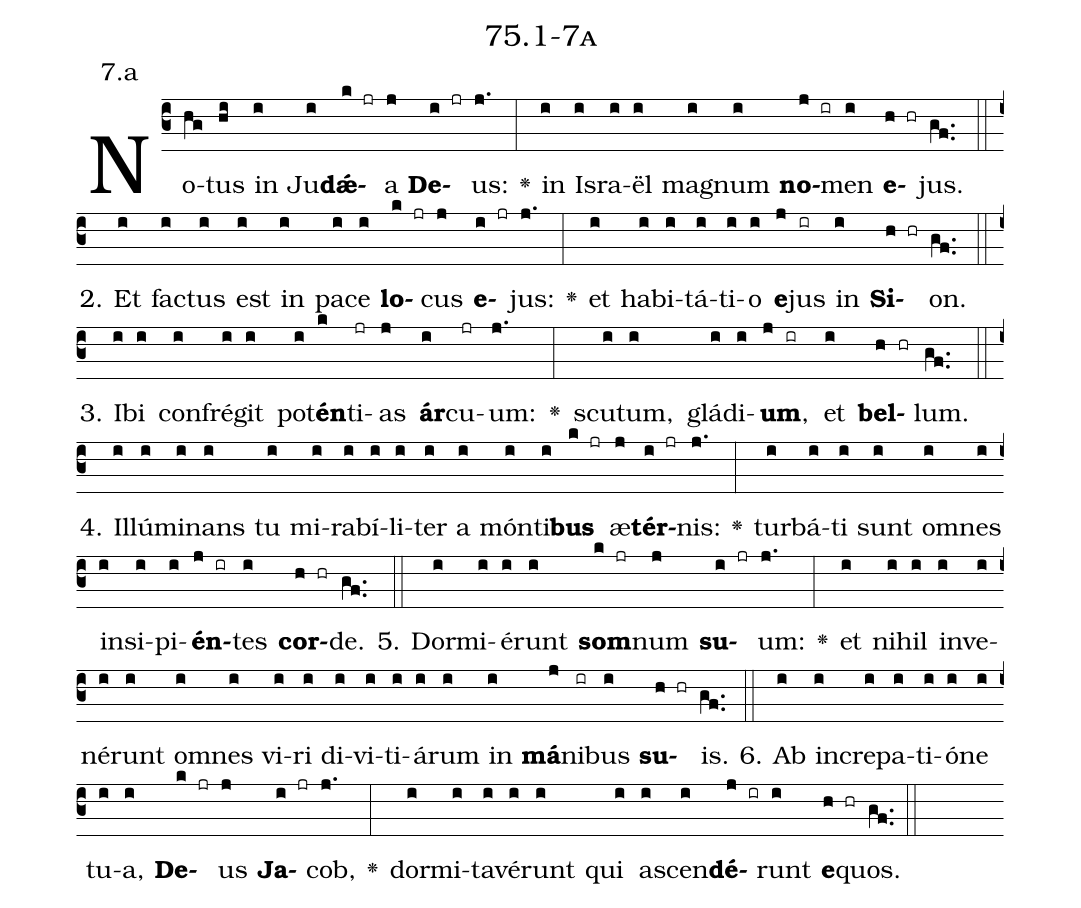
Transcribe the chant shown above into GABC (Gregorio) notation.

name: 75.1-7a;
annotation: 7.a;
%%
(c3)No(hg)tus(hi) in(i) Ju(i)<b>dǽ</b>(k jr)a(j) <b>De</b>(i jr)us:(j.) <v>\greheightstar</v>(:) in(i) Is(i)ra(i)ël(i) ma(i)gnum(i) <b>no</b>(j ir)men(i) <b>e</b>(h hr)jus.(gf..) (::)
2. Et(i) fac(i)tus(i) est(i) in(i) pa(i)ce(i) <b>lo</b>(k jr)cus(j) <b>e</b>(i jr)jus:(j.) <v>\greheightstar</v>(:) et(i) ha(i)bi(i)tá(i)ti(i)o(i) <b>e</b>(j)jus(ir) in(i) <b>Si</b>(h hr)on.(gf..) (::)
3. I(i)bi(i) con(i)fré(i)git(i) pot(i)<b>én</b>(k)ti(jr)as(j) <b>ár</b>(i)cu(jr)um:(j.) <v>\greheightstar</v>(:) scu(i)tum,(i) glá(i)di(i)<b>um</b>,(j ir) et(i) <b>bel</b>(h hr)lum.(gf..) (::)
4. Il(i)lú(i)mi(i)nans(i) tu(i) mi(i)ra(i)bí(i)li(i)ter(i) a(i) món(i)ti(i)<b>bus</b>(k jr) æ(j)<b>tér</b>(i jr)nis:(j.) <v>\greheightstar</v>(:) tur(i)bá(i)ti(i) sunt(i) om(i)nes(i) in(i)si(i)pi(i)<b>én</b>(j ir)tes(i) <b>cor</b>(h hr)de.(gf..) (::)
5. Dor(i)mi(i)é(i)runt(i) <b>som</b>(k jr)num(j) <b>su</b>(i jr)um:(j.) <v>\greheightstar</v>(:) et(i) ni(i)hil(i) in(i)ve(i)né(i)runt(i) om(i)nes(i) vi(i)ri(i) di(i)vi(i)ti(i)á(i)rum(i) in(i) <b>má</b>(j)ni(ir)bus(i) <b>su</b>(h hr)is.(gf..) (::)
6. Ab(i) in(i)cre(i)pa(i)ti(i)ó(i)ne(i) tu(i)a,(i) <b>De</b>(k jr)us(j) <b>Ja</b>(i jr)cob,(j.) <v>\greheightstar</v>(:) dor(i)mi(i)ta(i)vé(i)runt(i) qui(i) a(i)scen(i)<b>dé</b>(j ir)runt(i) <b>e</b>(h hr)quos.(gf..) (::)
